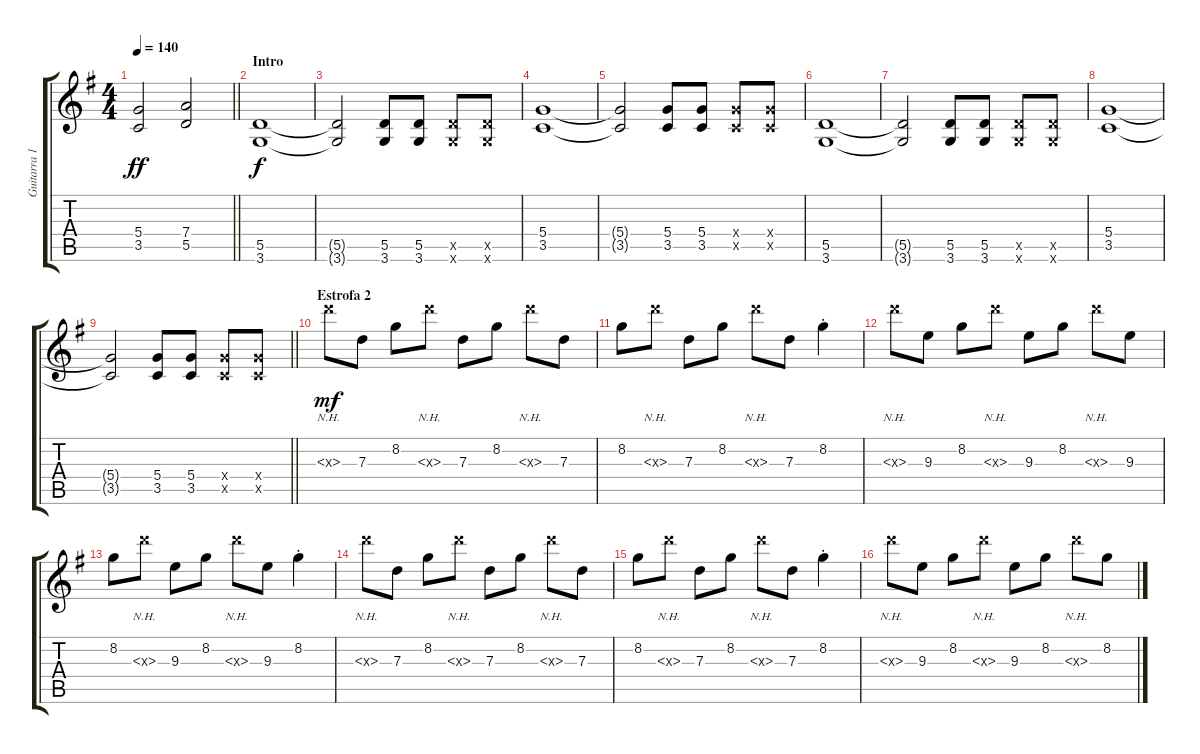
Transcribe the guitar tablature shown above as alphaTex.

\track ("Guitarra 1" "Guitarra 1") {instrument distortionguitar}
\staff {score tabs}
\tuning (E4 B3 G3 D3 A2 E2) {hide}
\ts (4 4)
\tempo 140
\clef g2
\barLineRight lightlight
\ks g
(5.4 3.5).2{dy ff} (7.4 5.5).2 |
\section ("" "Intro")
(5.5 3.6).1{dy f} |
(5.5{t} 3.6{t}).2 (5.5 3.6).8 (5.5 3.6).8 (5.5{x} 3.6{x}).8 (5.5{x} 3.6{x}).8 |
(5.4 3.5).1 |
(5.4{t} 3.5{t}).2 (5.4 3.5).8 (5.4 3.5).8 (5.4{x} 3.5{x}).8 (5.4{x} 3.5{x}).8 |
(5.5 3.6).1 |
(5.5{t} 3.6{t}).2 (5.5 3.6).8 (5.5 3.6).8 (5.5{x} 3.6{x}).8 (5.5{x} 3.6{x}).8 |
(5.4 3.5).1 |
\barLineRight lightlight
(5.4{t} 3.5{t}).2 (5.4 3.5).8 (5.4 3.5).8 (5.4{x} 3.5{x}).8 (5.4{x} 3.5{x}).8 |
\section ("" "Estrofa 2")
7.3{nh x}.8{dy mf} 7.3.8 8.2.8 7.3{nh x}.8 7.3.8 8.2.8 7.3{nh x}.8 7.3.8 |
8.2.8 7.3{nh x}.8 7.3.8 8.2.8 7.3{nh x}.8 7.3.8 8.2{st}.4 |
7.3{nh x}.8 9.3.8 8.2.8 7.3{nh x}.8 9.3.8 8.2.8 7.3{nh x}.8 9.3.8 |
8.2.8 7.3{nh x}.8 9.3.8 8.2.8 7.3{nh x}.8 9.3.8 8.2{st}.4 |
7.3{nh x}.8 7.3.8 8.2.8 7.3{nh x}.8 7.3.8 8.2.8 7.3{nh x}.8 7.3.8 |
8.2.8 7.3{nh x}.8 7.3.8 8.2.8 7.3{nh x}.8 7.3.8 8.2{st}.4 |
7.3{nh x}.8 9.3.8 8.2.8 7.3{nh x}.8 9.3.8 8.2.8 7.3{nh x}.8 8.2.8
